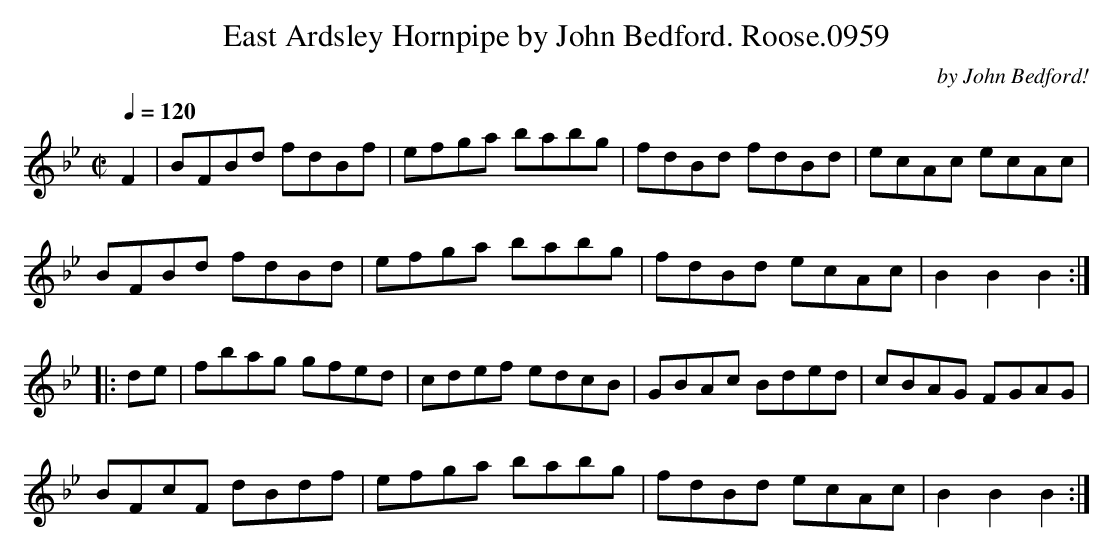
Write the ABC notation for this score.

X:1
T:East Ardsley Hornpipe by John Bedford. Roose.0959
C:by John Bedford!
M:C|
L:1/8
Q:1/4=120
K:Bb
F2 | BFBd fdBf | efga babg | fdBd fdBd | ecAc ecAc |
BFBd fdBd | efga babg | fdBd ecAc | B2B2 B2 :|
|: de | fbag gfed | cdef edcB | GBAc Bded | cBAG FGAG |
BFcF dBdf | efga babg | fdBd ecAc | B2B2 B2 :|
